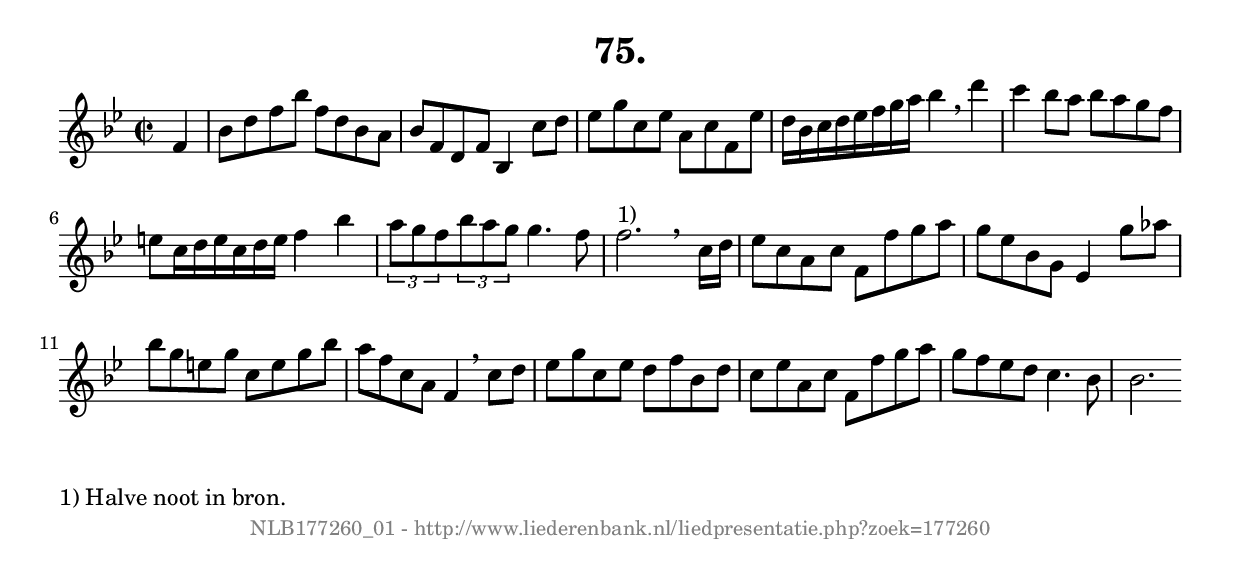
%
% produced by wce2krn 1.64 (7 June 2014)
%
\version"2.16"
#(append! paper-alist '(("long" . (cons (* 210 mm) (* 2000 mm)))))
#(set-default-paper-size "long")
sb = {\breathe}
mBreak = {\breathe }
bBreak = {\breathe }
x = {\once\override NoteHead #'style = #'cross }
gl=\glissando
itime={\override Staff.TimeSignature #'stencil = ##f }
ficta = {\once\set suggestAccidentals = ##t}
fine = {\once\override Score.RehearsalMark #'self-alignment-X = #1 \mark \markup {\italic{Fine}}}
dc = {\once\override Score.RehearsalMark #'self-alignment-X = #1 \mark \markup {\italic{D.C.}}}
dcf = {\once\override Score.RehearsalMark #'self-alignment-X = #1 \mark \markup {\italic{D.C. al Fine}}}
dcc = {\once\override Score.RehearsalMark #'self-alignment-X = #1 \mark \markup {\italic{D.C. al Coda}}}
ds = {\once\override Score.RehearsalMark #'self-alignment-X = #1 \mark \markup {\italic{D.S.}}}
dsf = {\once\override Score.RehearsalMark #'self-alignment-X = #1 \mark \markup {\italic{D.S. al Fine}}}
dsc = {\once\override Score.RehearsalMark #'self-alignment-X = #1 \mark \markup {\italic{D.S. al Coda}}}
pv = {\set Score.repeatCommands = #'((volta "1"))}
sv = {\set Score.repeatCommands = #'((volta "2"))}
tv = {\set Score.repeatCommands = #'((volta "3"))}
qv = {\set Score.repeatCommands = #'((volta "4"))}
xv = {\set Score.repeatCommands = #'((volta #f))}
\header{ tagline = ""
title = "75."
}
\score {{
\key bes \major
\relative g'
{
\set melismaBusyProperties = #'()
\partial 32*8
\time 2/2
\tempo 4=120
\override Score.MetronomeMark #'transparent = ##t
\override Score.RehearsalMark #'break-visibility = #(vector #t #t #f)
f4 bes8 d f bes f d bes a bes f d f bes,4 c'8 d es g c, es a, c f, es' d16 bes c d es f g a bes4 \sb d c bes8 a bes a g f e c16 d e c d e f4 bes \times 2/3 { a8 g f } \times 2/3 { bes a g } g4. f8 f2.^"1)" s8 \bar ":|:" \bBreak
c16 d es8 c a c f, f' g a g es bes g es4 g'8 as bes g e g c, e g bes a f c a f4 \sb c'8 d es g c, es d f bes, d c es a, c f, f' g a g f es d c4. bes8 bes2. \bar ":|"
 }}
 \midi { }
 \layout {
            indent = 0.0\cm
}
}
\markup { \wordwrap-string #" 
1) Halve noot in bron.
"}
\markup { \vspace #0 } \markup { \with-color #grey \fill-line { \center-column { \smaller "NLB177260_01 - http://www.liederenbank.nl/liedpresentatie.php?zoek=177260" } } }
